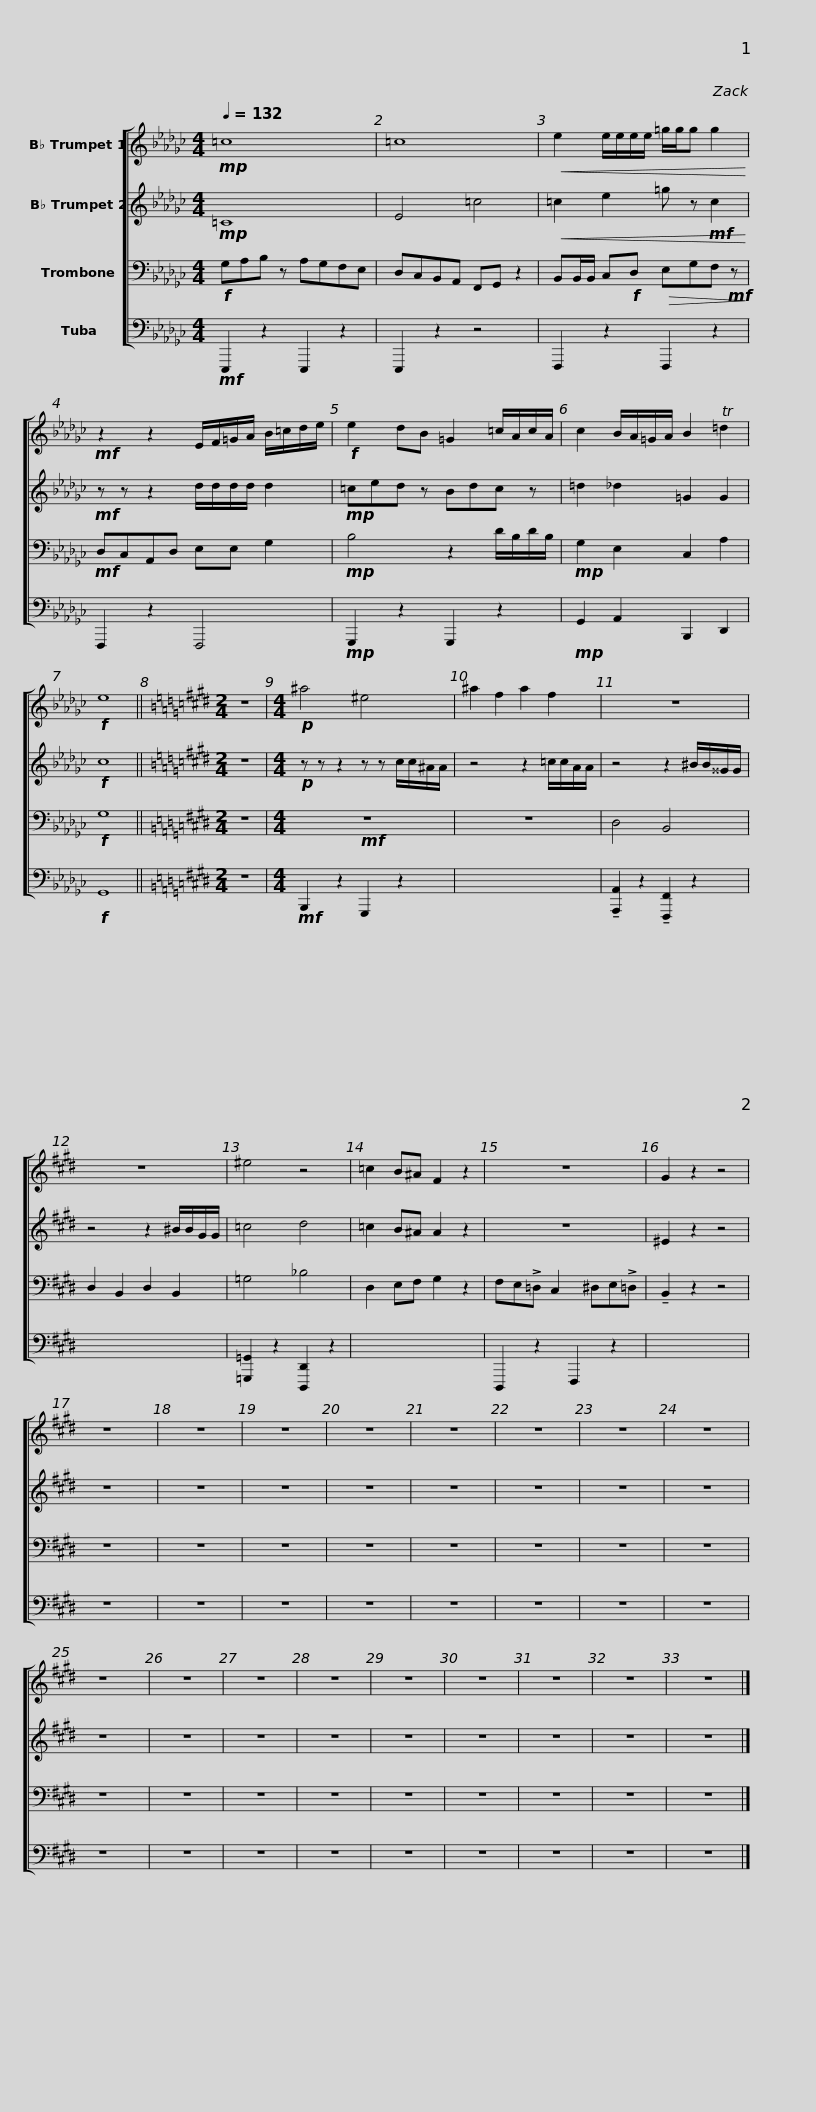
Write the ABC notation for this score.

X:1
%%score [ 1 2 3 4 ]
L:1/8
Q:1/4=132
M:4/4
I:linebreak $
K:Gb
V:1 treble transpose=-2
V:2 treble transpose=-2
V:3 bass
V:4 bass
V:1
[K:Gb]!mp! =c8 | =c8 |!<(! e2 e/e/e/e/ =g/g/g g2!<)! |$!mf! z2 z2 E/F/=G/A/ B/=c/d/e/ |!f! e2 dB =G2 =c/A/c/A/ | %5
 c2 B/A/=G/A/ B2 T=d2 |!f! e8 ||$[K:E][M:2/4] z4 |[M:4/4]!p! ^a4 ^e4 | ^a2 f2 a2 f2 | %10
 z8 | z8 | ^e4 z4 |$ =c2 B^A F2 z2 | z8 | %15
 G2 z2 z4 | z8 | z8 | z8 | z8 | %20
 z8 | z8 | z8 | z8 | z8 |$ %25
 z8 | z8 | z8 | z8 | z8 | %30
 z8 | z8 | z8 |] %33
V:2
[K:Gb]!mp! =C8 | E4 =c4 |!<(! =c2 e2 =g z!mf! c2!<)! |$!mf! z z z2 d/d/d/d/ d2 |!mp! =ced z Bdc z | %5
 =d2 _d2 =G2 G2 |!f! c8 ||$[K:E][M:2/4] z4 |[M:4/4]!p! z z z2 z z c/c/^A/A/ | z4 z2 =c/c/A/A/ | %10
 z4 z2 ^B/B/^^G/G/ | z4 z2 ^B/B/G/G/ | =c4 d4 |$ =c2 B^A A2 z2 | z8 | %15
 ^E2 z2 z4 | z8 | z8 | z8 | z8 | %20
 z8 | z8 | z8 | z8 | z8 |$ %25
 z8 | z8 | z8 | z8 | z8 | %30
 z8 | z8 | z8 |] %33
V:3
!f! G,A,B, z A,G,F,E, | D,C,B,,A,, F,,G,, z2 | B,,B,,/B,,/ C,!f!D,!>(! E,G,F,!mf! z!>)! |$!mf! D,C,A,,D, E,E, G,2 |!mp! B,4 z2 D/B,/D/B,/ | %5
!mp! G,2 E,2 C,2 A,2 |!f! G,8 ||$[K:E][M:2/4] z4 |[M:4/4]!mf! z8 | z8 | %10
 D,4 B,,4 | D,2 B,,2 D,2 B,,2 | =G,4 _B,4 |$ D,2 E,F, G,2 z2 | F,E,!>!=D, C,2 ^D,E,!>!=D, | %15
 !tenuto!B,,2 z2 z4 | z8 | z8 | z8 | z8 | %20
 z8 | z8 | z8 | z8 | z8 |$ %25
 z8 | z8 | z8 | z8 | z8 | %30
 z8 | z8 | z8 |] %33
V:4
!mf! E,,,2 z2 E,,,2 z2 | E,,,2 z2 z4 | F,,,2 z2 F,,,2 z2 |$ F,,,2 z2 F,,,4 |!mp! G,,,2 z2 G,,,2 z2 | %5
!mp! G,,2 A,,2 B,,,2 D,,2 |!f! G,,8 ||$[K:E][M:2/4] z4 |[M:4/4]!mf! B,,,2 z2 G,,,2 z2 | x8 | %10
 !tenuto![A,,,A,,]2 z2 !tenuto![F,,,F,,]2 z2 | x8 | [=G,,,=G,,]2 z2 [D,,,D,,]2 z2 |$ x8 | D,,,2 z2 F,,,2 z2 | %15
 x8 | z8 | z8 | z8 | z8 | %20
 z8 | z8 | z8 | z8 | z8 |$ %25
 z8 | z8 | z8 | z8 | z8 | %30
 z8 | z8 | z8 |] %33
